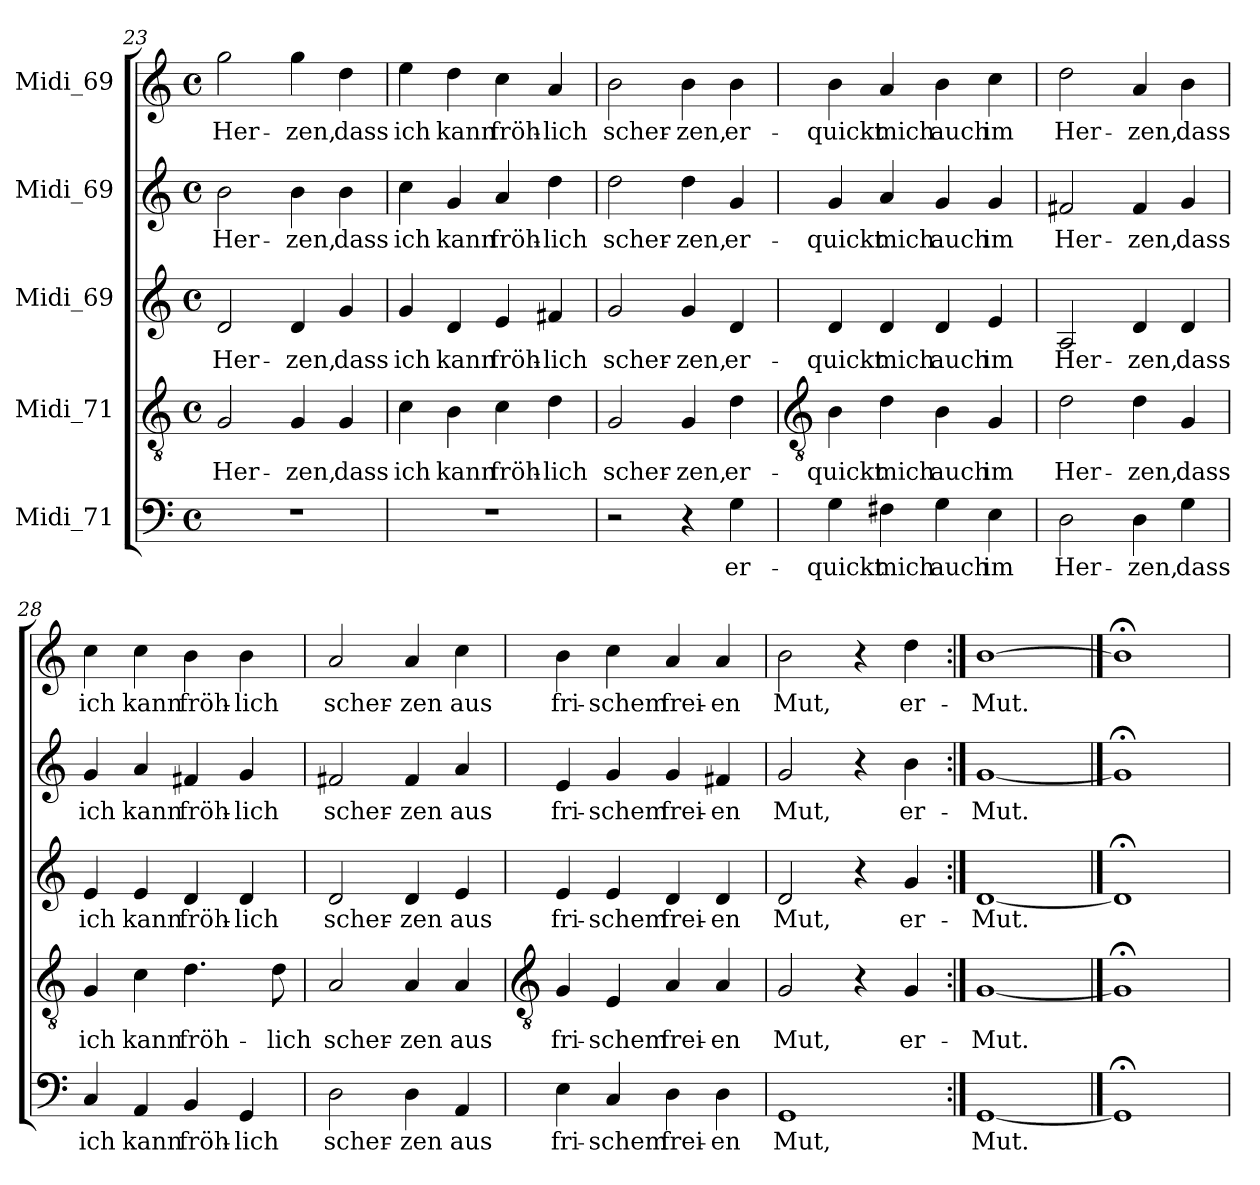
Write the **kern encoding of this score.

**kern	**text	**kern	**text	**kern	**text	**kern	**text	**kern	**text
*part5	*part5	*part4	*part4	*part3	*part3	*part2	*part2	*part1	*part1
*staff5	*staff5	*staff4	*staff4	*staff3	*staff3	*staff2	*staff2	*staff1	*staff1
*I"Midi_71	*	*I"Midi_71	*	*I"Midi_69	*	*I"Midi_69	*	*I"Midi_69	*
*clefF4	*	*clefGv2	*	*clefG2	*	*clefG2	*	*clefG2	*
*k[]	*	*k[]	*	*k[]	*	*k[]	*	*k[]	*
*C:	*	*C:	*	*C:	*	*C:	*	*C:	*
*M4/4	*	*M4/4	*	*M4/4	*	*M4/4	*	*M4/4	*
*met(c)	*	*met(c)	*	*met(c)	*	*met(c)	*	*met(c)	*
=23	=23	=23	=23	=23	=23	=23	=23	=23	=23
!	!	!	!LO:LY:b	!	!LO:LY:b	!	!LO:LY:b	!	!LO:LY:b
1r	.	2G	Her-	2d	Her-	2b	Her-	2gg	Her-
!	!	!	!LO:LY:b	!	!LO:LY:b	!	!LO:LY:b	!	!LO:LY:b
.	.	4G	-zen,	4d	-zen,	4b	-zen,	4gg	-zen,
!	!	!	!LO:LY:b	!	!LO:LY:b	!	!LO:LY:b	!	!LO:LY:b
.	.	4G	dass	4g	dass	4b	dass	4dd	dass
=24	=24	=24	=24	=24	=24	=24	=24	=24	=24
!	!	!	!LO:LY:b	!	!LO:LY:b	!	!LO:LY:b	!	!LO:LY:b
1r	.	4c	ich	4g	ich	4cc	ich	4ee	ich
!	!	!	!LO:LY:b	!	!LO:LY:b	!	!LO:LY:b	!	!LO:LY:b
.	.	4B	kann	4d	kann	4g	kann	4dd	kann
!	!	!	!LO:LY:b	!	!LO:LY:b	!	!LO:LY:b	!	!LO:LY:b
.	.	4c	fröh-	4e	fröh-	4a	fröh-	4cc	fröh-
!	!	!	!LO:LY:b	!	!LO:LY:b	!	!LO:LY:b	!	!LO:LY:b
.	.	4d	-lich	4f#X	-lich	4dd	-lich	4a	-lich
=25	=25	=25	=25	=25	=25	=25	=25	=25	=25
!	!	!	!LO:LY:b	!	!LO:LY:b	!	!LO:LY:b	!	!LO:LY:b
2r	.	2G	scher-	2g	scher-	2dd	scher-	2b	scher-
!	!	!	!LO:LY:b	!	!LO:LY:b	!	!LO:LY:b	!	!LO:LY:b
4r	.	4G	-zen,	4g	-zen,	4dd	-zen,	4b	-zen,
!	!LO:LY:b	!	!LO:LY:b	!	!LO:LY:b	!	!LO:LY:b	!	!LO:LY:b
4G	er-	4d	er-	4d	er-	4g	er-	4b	er-
!!LO:LB:g=z
=26	=26	=26	=26	=26	=26	=26	=26	=26	=26
*	*	*clefGv2	*	*	*	*	*	*	*
!	!LO:LY:b	!	!LO:LY:b	!	!LO:LY:b	!	!LO:LY:b	!	!LO:LY:b
4G	-quickt	4B	-quickt	4d	-quickt	4g	-quickt	4b	-quickt
!	!LO:LY:b	!	!LO:LY:b	!	!LO:LY:b	!	!LO:LY:b	!	!LO:LY:b
4F#X	mich	4d	mich	4d	mich	4a	mich	4a	mich
!	!LO:LY:b	!	!LO:LY:b	!	!LO:LY:b	!	!LO:LY:b	!	!LO:LY:b
4G	auch	4B	auch	4d	auch	4g	auch	4b	auch
!	!LO:LY:b	!	!LO:LY:b	!	!LO:LY:b	!	!LO:LY:b	!	!LO:LY:b
4E	im	4G	im	4e	im	4g	im	4cc	im
=27	=27	=27	=27	=27	=27	=27	=27	=27	=27
!	!LO:LY:b	!	!LO:LY:b	!	!LO:LY:b	!	!LO:LY:b	!	!LO:LY:b
2D	Her-	2d	Her-	2A	Her-	2f#X	Her-	2dd	Her-
!	!LO:LY:b	!	!LO:LY:b	!	!LO:LY:b	!	!LO:LY:b	!	!LO:LY:b
4D	-zen,	4d	-zen,	4d	-zen,	4f#	-zen,	4a	-zen,
!	!LO:LY:b	!	!LO:LY:b	!	!LO:LY:b	!	!LO:LY:b	!	!LO:LY:b
4G	dass	4G	dass	4d	dass	4g	dass	4b	dass
=28	=28	=28	=28	=28	=28	=28	=28	=28	=28
!	!LO:LY:b	!	!LO:LY:b	!	!LO:LY:b	!	!LO:LY:b	!	!LO:LY:b
4C	ich	4G	ich	4e	ich	4g	ich	4cc	ich
!	!LO:LY:b	!	!LO:LY:b	!	!LO:LY:b	!	!LO:LY:b	!	!LO:LY:b
4AA	kann	4c	kann	4e	kann	4a	kann	4cc	kann
!	!LO:LY:b	!	!LO:LY:b	!	!LO:LY:b	!	!LO:LY:b	!	!LO:LY:b
4BB	fröh-	4.d	fröh-	4d	fröh-	4f#X	fröh-	4b	fröh-
!	!LO:LY:b	!	!	!	!LO:LY:b	!	!LO:LY:b	!	!LO:LY:b
4GG	-lich	.	.	4d	-lich	4g	-lich	4b	-lich
!	!	!	!LO:LY:b	!	!	!	!	!	!
.	.	8d	-lich	.	.	.	.	.	.
=29	=29	=29	=29	=29	=29	=29	=29	=29	=29
!	!LO:LY:b	!	!LO:LY:b	!	!LO:LY:b	!	!LO:LY:b	!	!LO:LY:b
2D	scher-	2A	scher-	2d	scher-	2f#X	scher-	2a	scher-
!	!LO:LY:b	!	!LO:LY:b	!	!LO:LY:b	!	!LO:LY:b	!	!LO:LY:b
4D	-zen	4A	-zen	4d	-zen	4f#	-zen	4a	-zen
!	!LO:LY:b	!	!LO:LY:b	!	!LO:LY:b	!	!LO:LY:b	!	!LO:LY:b
4AA	aus	4A	aus	4e	aus	4a	aus	4cc	aus
!!LO:LB:g=z
=30	=30	=30	=30	=30	=30	=30	=30	=30	=30
*	*	*clefGv2	*	*	*	*	*	*	*
!	!LO:LY:b	!	!LO:LY:b	!	!LO:LY:b	!	!LO:LY:b	!	!LO:LY:b
4E	fri-	4G	fri-	4e	fri-	4e	fri-	4b	fri-
!	!LO:LY:b	!	!LO:LY:b	!	!LO:LY:b	!	!LO:LY:b	!	!LO:LY:b
4C	-schem	4E	-schem	4e	-schem	4g	-schem	4cc	-schem
!	!LO:LY:b	!	!LO:LY:b	!	!LO:LY:b	!	!LO:LY:b	!	!LO:LY:b
4D	frei-	4A	frei-	4d	frei-	4g	frei-	4a	frei-
!	!LO:LY:b	!	!LO:LY:b	!	!LO:LY:b	!	!LO:LY:b	!	!LO:LY:b
4D	-en	4A	-en	4d	-en	4f#X	-en	4a	-en
=31	=31	=31	=31	=31	=31	=31	=31	=31	=31
!	!LO:LY:b	!	!LO:LY:b	!	!LO:LY:b	!	!LO:LY:b	!	!LO:LY:b
1GG	Mut,	2G	Mut,	2d	Mut,	2g	Mut,	2b	Mut,
.	.	4r	.	4r	.	4r	.	4r	.
!	!	!	!LO:LY:b	!	!LO:LY:b	!	!LO:LY:b	!	!LO:LY:b
.	.	4G	er-	4g	er-	4b	er-	4dd	er-
=32:|!	=32:|!	=32:|!	=32:|!	=32:|!	=32:|!	=32:|!	=32:|!	=32:|!	=32:|!
!	!LO:LY:b	!	!LO:LY:b	!	!LO:LY:b	!	!LO:LY:b	!	!LO:LY:b
[1GG	Mut.	[1G	Mut.	[1d	Mut.	[1g	Mut.	[1b	Mut.
==33	==33	==33	==33	==33	==33	==33	==33	==33	==33
1GG;<]	.	1G;<]	.	1d;<]	.	1g;<]	.	1b;<]	.
=	=	=	=	=	=	=	=	=	=
*-	*-	*-	*-	*-	*-	*-	*-	*-	*-
